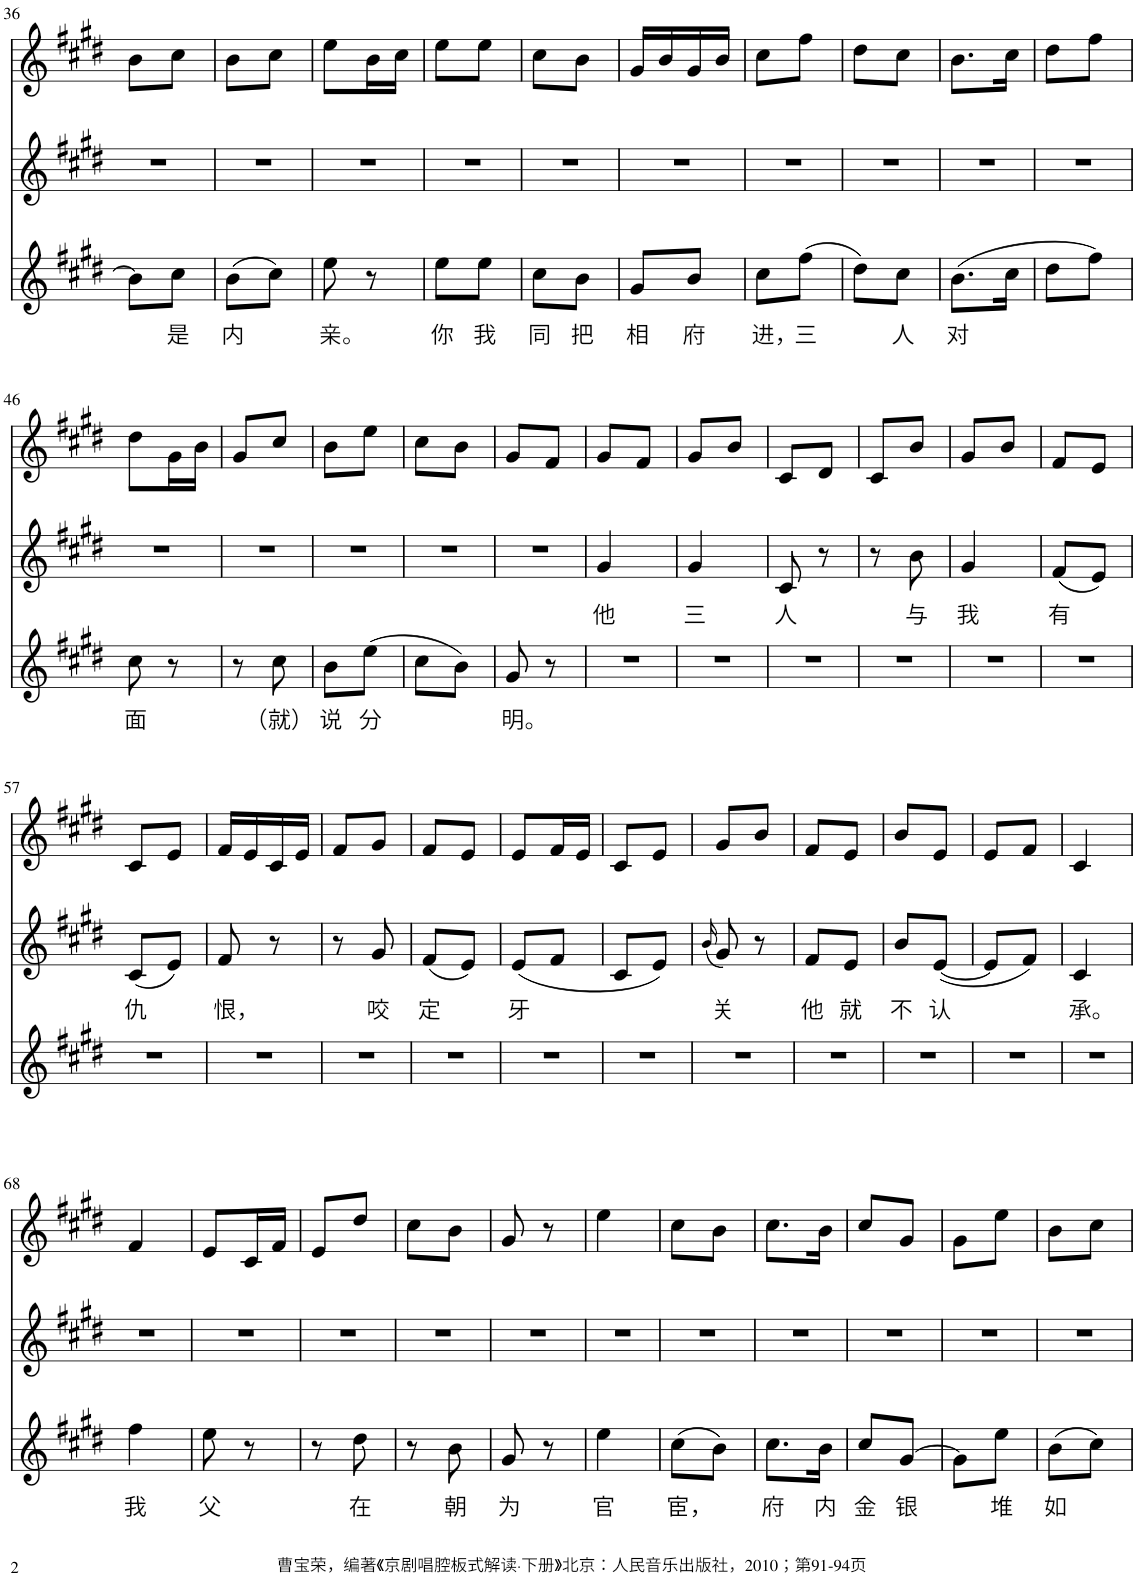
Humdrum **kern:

**kern	**text	**kern	**text	**kern
*part3	*part3	*part2	*part2	*part1
*staff3	*staff3	*staff2	*staff2	*staff1
*I"Piano	*	*I"Piano	*	*I"Piano
*I'Pno	*	*I'Pno	*	*I'Pno
!!LO:PB:g=z
*clefG2	*	*clefG2	*	*clefG2
*k[f#c#g#d#]	*	*k[f#c#g#d#]	*	*k[f#c#g#d#]
*M1/4	*	*M1/4	*	*M1/4
=36	=36	=36	=36	=36
8b\L]	.	4r	.	8b\L
!	!LO:LY:b	!	!	!
8cc#\J	是	.	.	8cc#\J
=37	=37	=37	=37	=37
!	!LO:LY:b	!	!	!
(8b\L	内	4r	.	8b\L
8cc#\J)	.	.	.	8cc#\J
=38	=38	=38	=38	=38
!	!LO:LY:b	!	!	!
8ee\	亲。	4r	.	8ee\L
8r	.	.	.	16b\L
.	.	.	.	16cc#\JJ
=39	=39	=39	=39	=39
!	!LO:LY:b	!	!	!
8ee\L	你	4r	.	8ee\L
!	!LO:LY:b	!	!	!
8ee\J	我	.	.	8ee\J
=40	=40	=40	=40	=40
!	!LO:LY:b	!	!	!
8cc#\L	同	4r	.	8cc#\L
!	!LO:LY:b	!	!	!
8b\J	把	.	.	8b\J
=41	=41	=41	=41	=41
!	!LO:LY:b	!	!	!
8g#/L	相	4r	.	16g#/LL
.	.	.	.	16b/
!	!LO:LY:b	!	!	!
8b/J	府	.	.	16g#/
.	.	.	.	16b/JJ
=42	=42	=42	=42	=42
!	!LO:LY:b	!	!	!
8cc#\L	进，	4r	.	8cc#\L
!	!LO:LY:b	!	!	!
(8ff#\J	三	.	.	8ff#\J
=43	=43	=43	=43	=43
8dd#\L)	.	4r	.	8dd#\L
!	!LO:LY:b	!	!	!
8cc#\J	人	.	.	8cc#\J
=44	=44	=44	=44	=44
!	!LO:LY:b	!	!	!
(8.b\L	对	4r	.	8.b\L
16cc#\Jk	.	.	.	16cc#\Jk
=45	=45	=45	=45	=45
8dd#\L	.	4r	.	8dd#\L
8ff#\J)	.	.	.	8ff#\J
!!LO:LB:g=z
=46	=46	=46	=46	=46
!	!LO:LY:b	!	!	!
8cc#\	面	4r	.	8dd#\L
8r	.	.	.	16g#\L
.	.	.	.	16b\JJ
=47	=47	=47	=47	=47
8r	.	4r	.	8g#/L
!	!LO:LY:b	!	!	!
8cc#\	（就）	.	.	8cc#/J
=48	=48	=48	=48	=48
!	!LO:LY:b	!	!	!
8b\L	说	4r	.	8b\L
!	!LO:LY:b	!	!	!
(8ee\J	分	.	.	8ee\J
=49	=49	=49	=49	=49
8cc#\L	.	4r	.	8cc#\L
8b\J)	.	.	.	8b\J
=50	=50	=50	=50	=50
!	!LO:LY:b	!	!	!
8g#/	明。	4r	.	8g#/L
8r	.	.	.	8f#/J
=51	=51	=51	=51	=51
!	!	!	!LO:LY:b	!
4r	.	4g#/	他	8g#/L
.	.	.	.	8f#/J
=52	=52	=52	=52	=52
!	!	!	!LO:LY:b	!
4r	.	4g#/	三	8g#/L
.	.	.	.	8b/J
=53	=53	=53	=53	=53
!	!	!	!LO:LY:b	!
4r	.	8c#/	人	8c#/L
.	.	8r	.	8d#/J
=54	=54	=54	=54	=54
4r	.	8r	.	8c#/L
!	!	!	!LO:LY:b	!
.	.	8b\	与	8b/J
=55	=55	=55	=55	=55
!	!	!	!LO:LY:b	!
4r	.	4g#/	我	8g#/L
.	.	.	.	8b/J
=56	=56	=56	=56	=56
!	!	!	!LO:LY:b	!
4r	.	(8f#/L	有	8f#/L
.	.	8e/J)	.	8e/J
!!LO:LB:g=z
=57	=57	=57	=57	=57
!	!	!	!LO:LY:b	!
4r	.	(8c#/L	仇	8c#/L
.	.	8e/J)	.	8e/J
=58	=58	=58	=58	=58
!	!	!	!LO:LY:b	!
4r	.	8f#/	恨，	16f#/LL
.	.	.	.	16e/
.	.	8r	.	16c#/
.	.	.	.	16e/JJ
=59	=59	=59	=59	=59
4r	.	8r	.	8f#/L
!	!	!	!LO:LY:b	!
.	.	8g#/	咬	8g#/J
=60	=60	=60	=60	=60
!	!	!	!LO:LY:b	!
4r	.	(8f#/L	定	8f#/L
.	.	8e/J)	.	8e/J
=61	=61	=61	=61	=61
!	!	!	!LO:LY:b	!
4r	.	(8e/L	牙	8e/L
.	.	8f#/J	.	16f#/L
.	.	.	.	16e/JJ
=62	=62	=62	=62	=62
4r	.	8c#/L	.	8c#/L
.	.	8e/J)	.	8e/J
=63	=63	=63	=63	=63
.	.	(16qb/	.	.
!	!	!	!LO:LY:b	!
4r	.	8g#/)	关	8g#/L
.	.	8r	.	8b/J
=64	=64	=64	=64	=64
!	!	!	!LO:LY:b	!
4r	.	8f#/L	他	8f#/L
!	!	!	!LO:LY:b	!
.	.	8e/J	就	8e/J
=65	=65	=65	=65	=65
!	!	!	!LO:LY:b	!
4r	.	8b/L	不	8b/L
!	!	!	!LO:LY:b	!
.	.	([8e/J	认	8e/J
=66	=66	=66	=66	=66
4r	.	8e/L]	.	8e/L
.	.	8f#/J)	.	8f#/J
=67	=67	=67	=67	=67
!	!	!	!LO:LY:b	!
4r	.	4c#/	承。	4c#/
!!LO:LB:g=z
=68	=68	=68	=68	=68
!	!LO:LY:b	!	!	!
4ff#\	我	4r	.	4f#/
=69	=69	=69	=69	=69
!	!LO:LY:b	!	!	!
8ee\	父	4r	.	8e/L
8r	.	.	.	16c#/L
.	.	.	.	16f#/JJ
=70	=70	=70	=70	=70
8r	.	4r	.	8e/L
!	!LO:LY:b	!	!	!
8dd#\	在	.	.	8dd#/J
=71	=71	=71	=71	=71
8r	.	4r	.	8cc#\L
!	!LO:LY:b	!	!	!
8b\	朝	.	.	8b\J
=72	=72	=72	=72	=72
!	!LO:LY:b	!	!	!
8g#/	为	4r	.	8g#/
8r	.	.	.	8r
=73	=73	=73	=73	=73
!	!LO:LY:b	!	!	!
4ee\	官	4r	.	4ee\
=74	=74	=74	=74	=74
!	!LO:LY:b	!	!	!
(8cc#\L	宦，	4r	.	8cc#\L
8b\J)	.	.	.	8b\J
=75	=75	=75	=75	=75
!	!LO:LY:b	!	!	!
8.cc#\L	府	4r	.	8.cc#\L
!	!LO:LY:b	!	!	!
16b\Jk	内	.	.	16b\Jk
=76	=76	=76	=76	=76
!	!LO:LY:b	!	!	!
8cc#/L	金	4r	.	8cc#/L
!	!LO:LY:b	!	!	!
[8g#/J	银	.	.	8g#/J
=77	=77	=77	=77	=77
8g#\L]	.	4r	.	8g#\L
!	!LO:LY:b	!	!	!
8ee\J	堆	.	.	8ee\J
=78	=78	=78	=78	=78
!	!LO:LY:b	!	!	!
(8b\L	如	4r	.	8b\L
8cc#\J)	.	.	.	8cc#\J
=	=	=	=	=
*-	*-	*-	*-	*-
